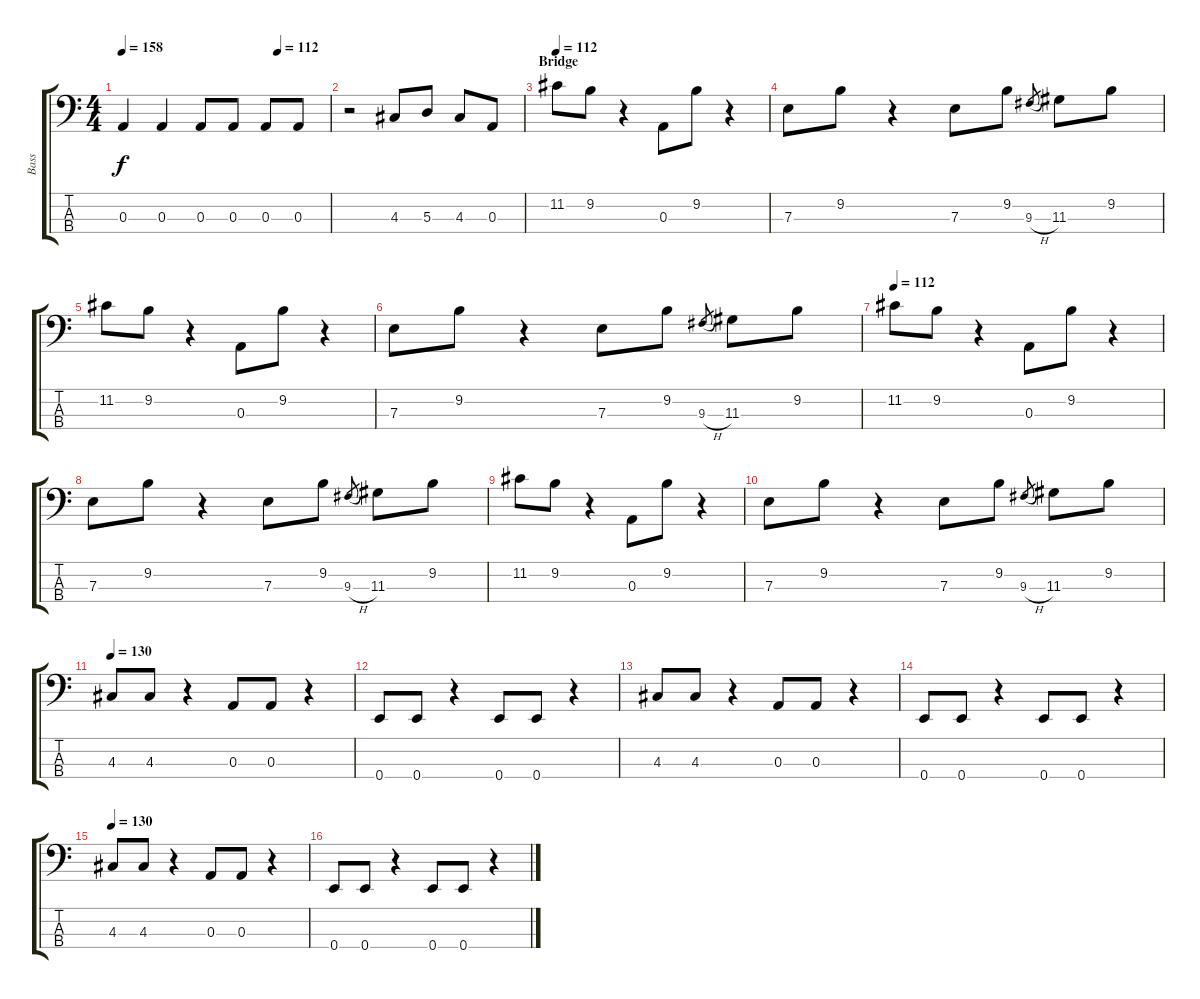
\track ("Bass" "Bass") {instrument electricbassfinger}
\staff {score tabs}
\tuning (G2 D2 A1 E1) {hide}
\ts (4 4)
\tempo 158
\tempo (112 0.75)
\clef f4
\ks c
0.3.4{dy f} 0.3.4 0.3.8 0.3.8 0.3.8 0.3.8 |
r.2 4.3.8 5.3.8 4.3.8 0.3.8 |
\section ("" "Bridge")
\tempo 112
11.2.8 9.2.8 r.4 0.3.8 9.2.8 r.4 |
7.3.8 9.2.8 r.4 7.3.8 9.2.8 9.3{h}.8{gr} 11.3.8 9.2.8 |
11.2.8 9.2.8 r.4 0.3.8 9.2.8 r.4 |
7.3.8 9.2.8 r.4 7.3.8 9.2.8 9.3{h}.8{gr} 11.3.8 9.2.8 |
\tempo 112
11.2.8 9.2.8 r.4 0.3.8 9.2.8 r.4 |
7.3.8 9.2.8 r.4 7.3.8 9.2.8 9.3{h}.8{gr} 11.3.8 9.2.8 |
11.2.8 9.2.8 r.4 0.3.8 9.2.8 r.4 |
7.3.8 9.2.8 r.4 7.3.8 9.2.8 9.3{h}.8{gr} 11.3.8 9.2.8 |
\tempo 130
4.3.8 4.3.8 r.4 0.3.8 0.3.8 r.4 |
0.4.8 0.4.8 r.4 0.4.8 0.4.8 r.4 |
4.3.8 4.3.8 r.4 0.3.8 0.3.8 r.4 |
0.4.8 0.4.8 r.4 0.4.8 0.4.8 r.4 |
\tempo 130
4.3.8 4.3.8 r.4 0.3.8 0.3.8 r.4 |
0.4.8 0.4.8 r.4 0.4.8 0.4.8 r.4
